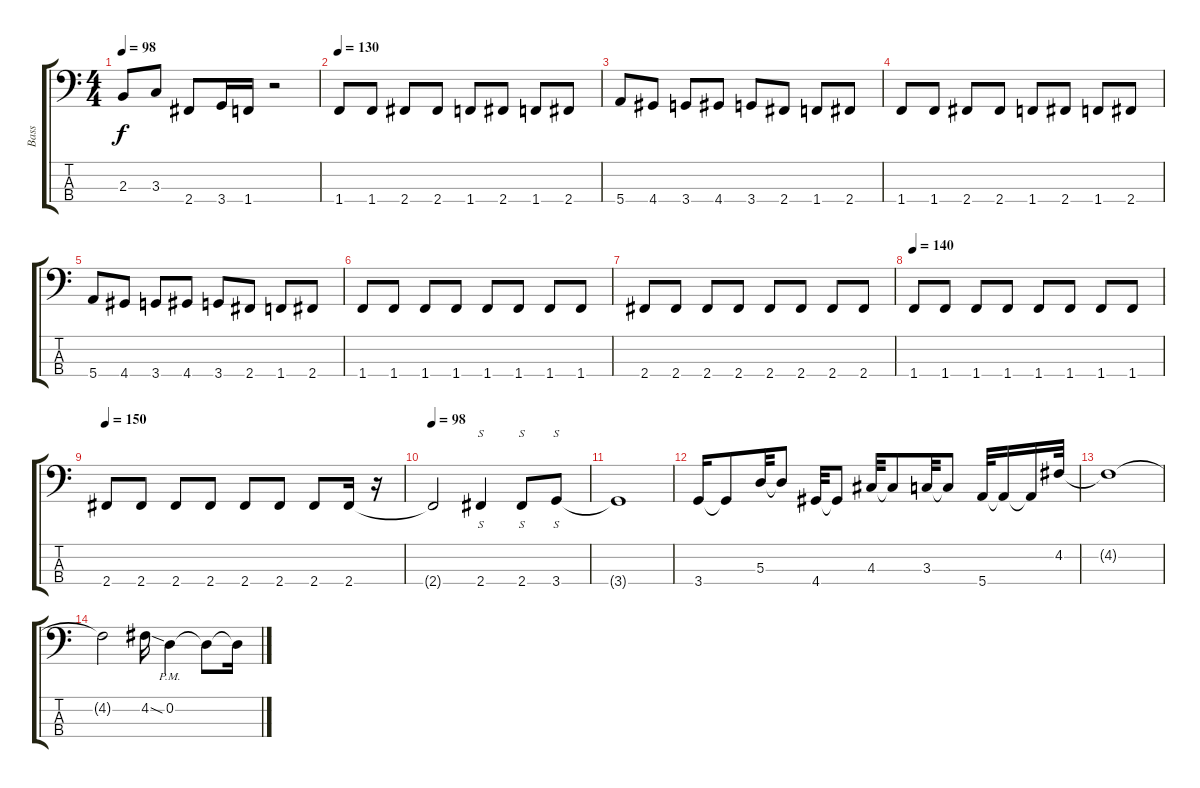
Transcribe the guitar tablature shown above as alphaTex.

\track ("Bass" "Bass") {instrument electricbassfinger}
\staff {score tabs}
\tuning (G2 D2 A1 E1) {hide}
\ts (4 4)
\tempo 98
\clef f4
\ks c
2.3.8{dy f} 3.3.8 2.4.8 3.4.16 1.4.16 r.2 |
\tempo 130
1.4.8 1.4.8 2.4.8 2.4.8 1.4.8 2.4.8 1.4.8 2.4.8 |
5.4.8 4.4.8 3.4.8 4.4.8 3.4.8 2.4.8 1.4.8 2.4.8 |
1.4.8 1.4.8 2.4.8 2.4.8 1.4.8 2.4.8 1.4.8 2.4.8 |
5.4.8 4.4.8 3.4.8 4.4.8 3.4.8 2.4.8 1.4.8 2.4.8 |
1.4.8 1.4.8 1.4.8 1.4.8 1.4.8 1.4.8 1.4.8 1.4.8 |
2.4.8 2.4.8 2.4.8 2.4.8 2.4.8 2.4.8 2.4.8 2.4.8 |
\tempo 140
1.4.8 1.4.8 1.4.8 1.4.8 1.4.8 1.4.8 1.4.8 1.4.8 |
\tempo 150
2.4.8 2.4.8 2.4.8 2.4.8 2.4.8 2.4.8 2.4.8 2.4.16 r.16 |
\tempo 98
2.4{t}.2 2.4.4{s} 2.4.8{s} 3.4.8{s} |
3.4{t}.1 |
3.4.16 3.4{t}.8 5.3.32 5.3{t}.8 4.4.32 4.4{t}.8 4.3.32 4.3{t}.8 3.3.32 3.3{t}.8 5.4.32 5.4{t}.16 5.4{t}.16 4.2.32 |
4.2{t}.1 |
4.2{t}.2 4.2{sod}.16 0.2{pm}.4 0.2{t}.8 0.2{t}.16
